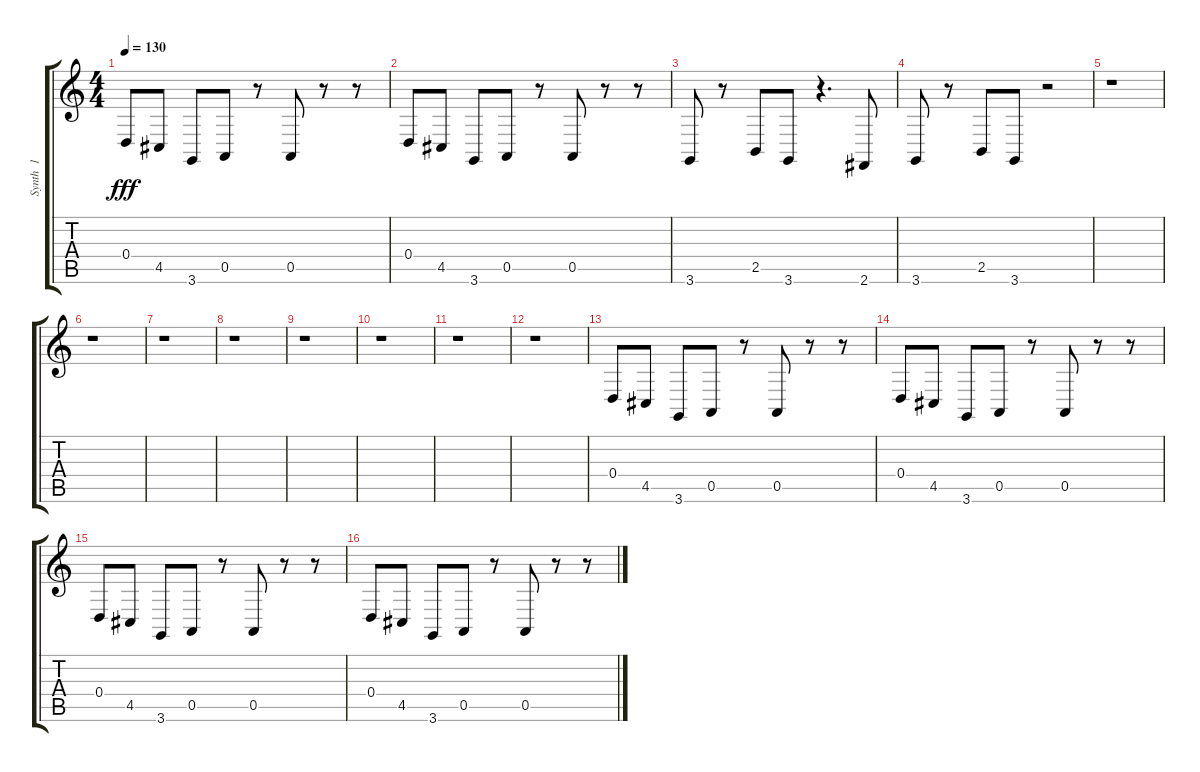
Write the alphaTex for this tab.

\track ("Synth  1            " "Synth  1  ") {instrument tremolostrings}
\staff {score tabs}
\tuning (E4 B3 G3 D3 A2 E2) {hide}
\ts (4 4)
\tempo 130
\clef g2
\ks c
0.4.8{dy fff} 4.5.8 3.6.8 0.5.8 r.8 0.5.8 r.8 r.8 |
0.4.8 4.5.8 3.6.8 0.5.8 r.8 0.5.8 r.8 r.8 |
3.6.8 r.8 2.5.8 3.6.8 r.4{d} 2.6.8 |
3.6.8 r.8 2.5.8 3.6.8 r.2 |
r.1 |
r.1 |
r.1 |
r.1 |
r.1 |
r.1 |
r.1 |
r.1 |
0.4.8 4.5.8 3.6.8 0.5.8 r.8 0.5.8 r.8 r.8 |
0.4.8 4.5.8 3.6.8 0.5.8 r.8 0.5.8 r.8 r.8 |
0.4.8 4.5.8 3.6.8 0.5.8 r.8 0.5.8 r.8 r.8 |
0.4.8 4.5.8 3.6.8 0.5.8 r.8 0.5.8 r.8 r.8
